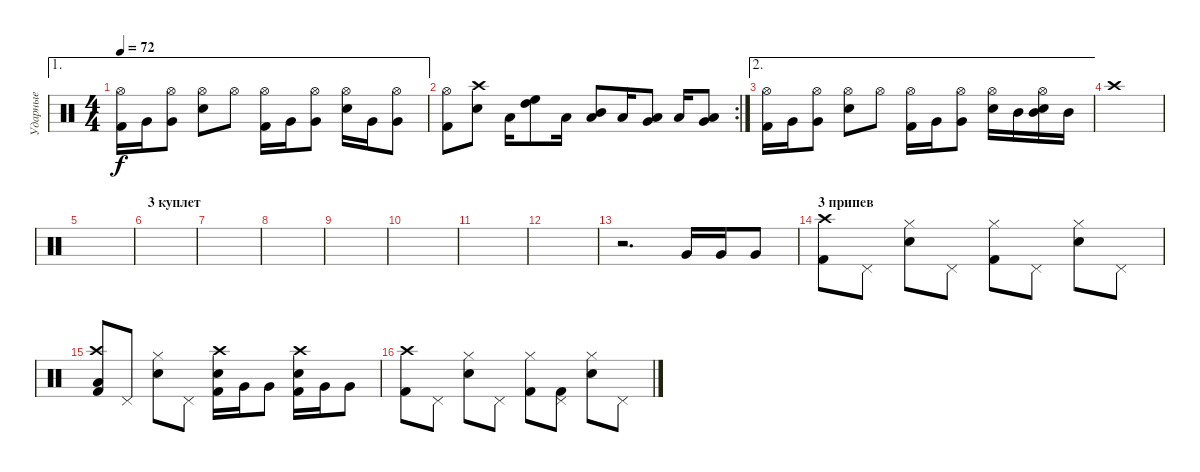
\track ("Ударные" "Ударные") {instrument percussion}
\staff {score}
\articulation defaults
\ae 1
\ts (4 4)
\tempo 72
\clef neutral
\ks c
("Hi-Hat (open)" "Kick (hit) 2").16{dy f} "Very Low Tom (hit)".16 ("Hi-Hat (open)" "Very Low Tom (hit)").8 ("Hi-Hat (open)" "Snare (hit) 2").8 "Hi-Hat (open)".8 ("Hi-Hat (open)" "Kick (hit) 2").16 "Very Low Tom (hit)".16 ("Hi-Hat (open)" "Very Low Tom (hit)").8 ("Hi-Hat (open)" "Snare (hit) 2").16 "Very Low Tom (hit)".16 ("Hi-Hat (open)" "Very Low Tom (hit)").8 |
\rc 2
("Hi-Hat (open)" "Kick (hit) 2").8 ("Crash high (hit)" "Snare (hit) 2").8 "Low Floor Tom (hit)".16 ("High Floor Tom (hit)" "High Tom (hit)").8 "Low Floor Tom (hit)".16 ("Mid Tom (hit)" "Low Tom (hit)").8 "Low Floor Tom (hit)".16 ("Low Tom (hit)" "Very Low Tom (hit)").8 "Low Floor Tom (hit)".16 ("Very Low Tom (hit)" "Low Floor Tom (hit)").8 |
\ae 2
("Hi-Hat (open)" "Kick (hit) 2").16 "Very Low Tom (hit)".16 ("Hi-Hat (open)" "Very Low Tom (hit)").8 ("Hi-Hat (open)" "Snare (hit) 2").8 "Hi-Hat (open)".8 ("Hi-Hat (open)" "Kick (hit) 2").16 "Very Low Tom (hit)".16 ("Hi-Hat (open)" "Very Low Tom (hit)").8 ("Hi-Hat (open)" "Snare (hit) 2").16 "Mid Tom (hit)".16 ("Hi-Hat (open)" "Mid Tom (hit)" "Snare (hit) 2").16 "Mid Tom (hit)".16 |
"Crash high (hit)".1 |
|
\section ("" "3 куплет")
|
|
|
|
|
|
|
r.2{d} "Very Low Tom (hit)".16 "Very Low Tom (hit)".16 "Very Low Tom (hit)".8 |
\section ("" "3 припев")
("Crash high (hit)" "Kick (hit) 2").8 "Pedal Hi-Hat (hit)".8 ("Hi-Hat (closed)" "Snare (hit) 2").8 "Pedal Hi-Hat (hit)".8 ("Hi-Hat (closed)" "Kick (hit) 2").8 "Pedal Hi-Hat (hit)".8 ("Hi-Hat (closed)" "Snare (hit) 2").8 "Pedal Hi-Hat (hit)".8 |
("Crash high (hit)" "Kick (hit) 2" "Low Floor Tom (hit)").8 "Pedal Hi-Hat (hit)".8 ("Hi-Hat (closed)" "Snare (hit) 2").8 "Pedal Hi-Hat (hit)".8 ("Crash high (hit)" "Snare (hit) 2" "Kick (hit) 2").16 "Very Low Tom (hit)".16 "Very Low Tom (hit)".8 ("Crash high (hit)" "Snare (hit) 2" "Kick (hit) 2").16 "Very Low Tom (hit)".16 "Very Low Tom (hit)".8 |
("Crash high (hit)" "Kick (hit) 2").8 "Pedal Hi-Hat (hit)".8 ("Hi-Hat (closed)" "Snare (hit) 2").8 "Pedal Hi-Hat (hit)".8 ("Hi-Hat (closed)" "Kick (hit) 2").8 ("Pedal Hi-Hat (hit)" "Kick (hit) 2").8 ("Hi-Hat (closed)" "Snare (hit) 2").8 "Pedal Hi-Hat (hit)".8
